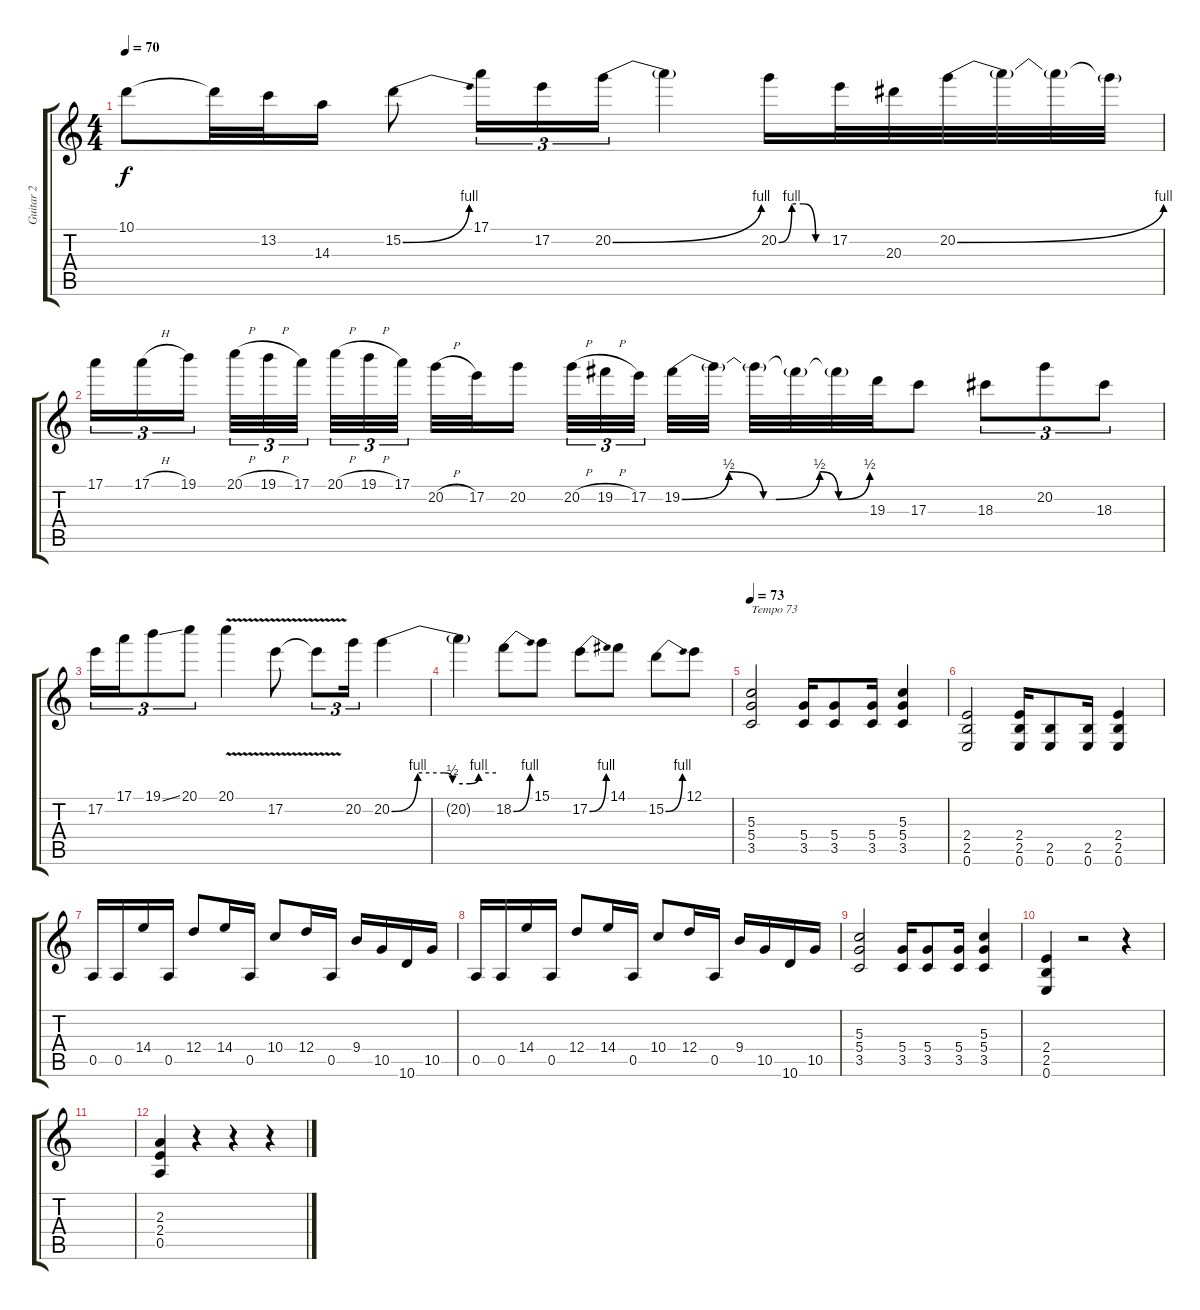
\track ("Guitar 2" "Guitar 2") {instrument distortionguitar}
\staff {score tabs}
\tuning (E4 B3 G3 D3 A2 E2) {hide}
\ts (4 4)
\tempo 70
\clef g2
\ks c
10.1{t}.8{dy f} 10.1{t}.32 13.2.32 14.3.16 15.2{be (bend 0 0 60 4)}.8 17.1.16{tu (3 2)} 17.2.16{tu (3 2)} 20.2{be (bend 0 0 60 4)}.16{tu (3 2)} 20.2{t}.4 20.2{be (custom 0 0 16 4 30 4 45 0 60 0)}.16 17.2.32 20.3.32 20.2{be (bend 0 0 60 4)}.32 20.2{t}.32 20.2{t}.32 20.2{t}.32 |
17.1.16{tu (3 2)} 17.1{h}.16{tu (3 2)} 19.1.16{tu (3 2)} 20.1{h}.32{tu (3 2)} 19.1{h}.32{tu (3 2)} 17.1.32{tu (3 2)} 20.1{h}.32{tu (3 2)} 19.1{h}.32{tu (3 2)} 17.1.32{tu (3 2)} 20.2{h}.32 17.2.32 20.2.16 20.2{h}.32{tu (3 2)} 19.2{h}.32{tu (3 2)} 17.2.32{tu (3 2)} 19.2{be (custom 0 0 15 2 26 0 30 0 44 2 50 0 60 2)}.32 19.2{t}.32 19.2{t}.32 19.2{t}.32 19.2{t}.32 19.3.32 17.3.8 18.3.8{tu (3 2)} 20.2.8{tu (3 2)} 18.3.8{tu (3 2)} |
17.2.16{tu (3 2)} 17.1.16{tu (3 2)} 19.1{ss}.8{tu (3 2)} 20.1.8{tu (3 2)} 20.1{v}.4 17.2{v}.8 17.2{t}.8{tu (3 2)} 20.2.16{tu (3 2)} 20.2{be (custom 0 0 15 4 30 4 35 2 45 2 50 4 60 4)}.4 |
20.2{t}.4 18.2{be (bend 0 0 60 4)}.8 15.1.8 17.2{be (bend 0 0 60 4)}.8 14.1.8 15.2{be (bend 0 0 60 4)}.8 12.1.8 |
\tempo 73
(5.3 5.4 3.5).2{txt "Tempo 73"} (5.4 3.5).16 (5.4 3.5).8 (5.4 3.5).16 (5.3 5.4 3.5).4 |
(2.4 2.5 0.6).2 (2.4 2.5 0.6).16 (2.5 0.6).8 (2.5 0.6).16 (2.4 2.5 0.6).4 |
0.5.16 0.5.16 14.4.16 0.5.16 12.4.8 14.4.16 0.5.16 10.4.8 12.4.16 0.5.16 9.4.16 10.5.16 10.6.16 10.5.16 |
0.5.16 0.5.16 14.4.16 0.5.16 12.4.8 14.4.16 0.5.16 10.4.8 12.4.16 0.5.16 9.4.16 10.5.16 10.6.16 10.5.16 |
(5.3 5.4 3.5).2 (5.4 3.5).16 (5.4 3.5).8 (5.4 3.5).16 (5.3 5.4 3.5).4 |
(2.4 2.5 0.6).4 r.2 r.4 |
|
(2.3 2.4 0.5).4 r.4 r.4 r.4
